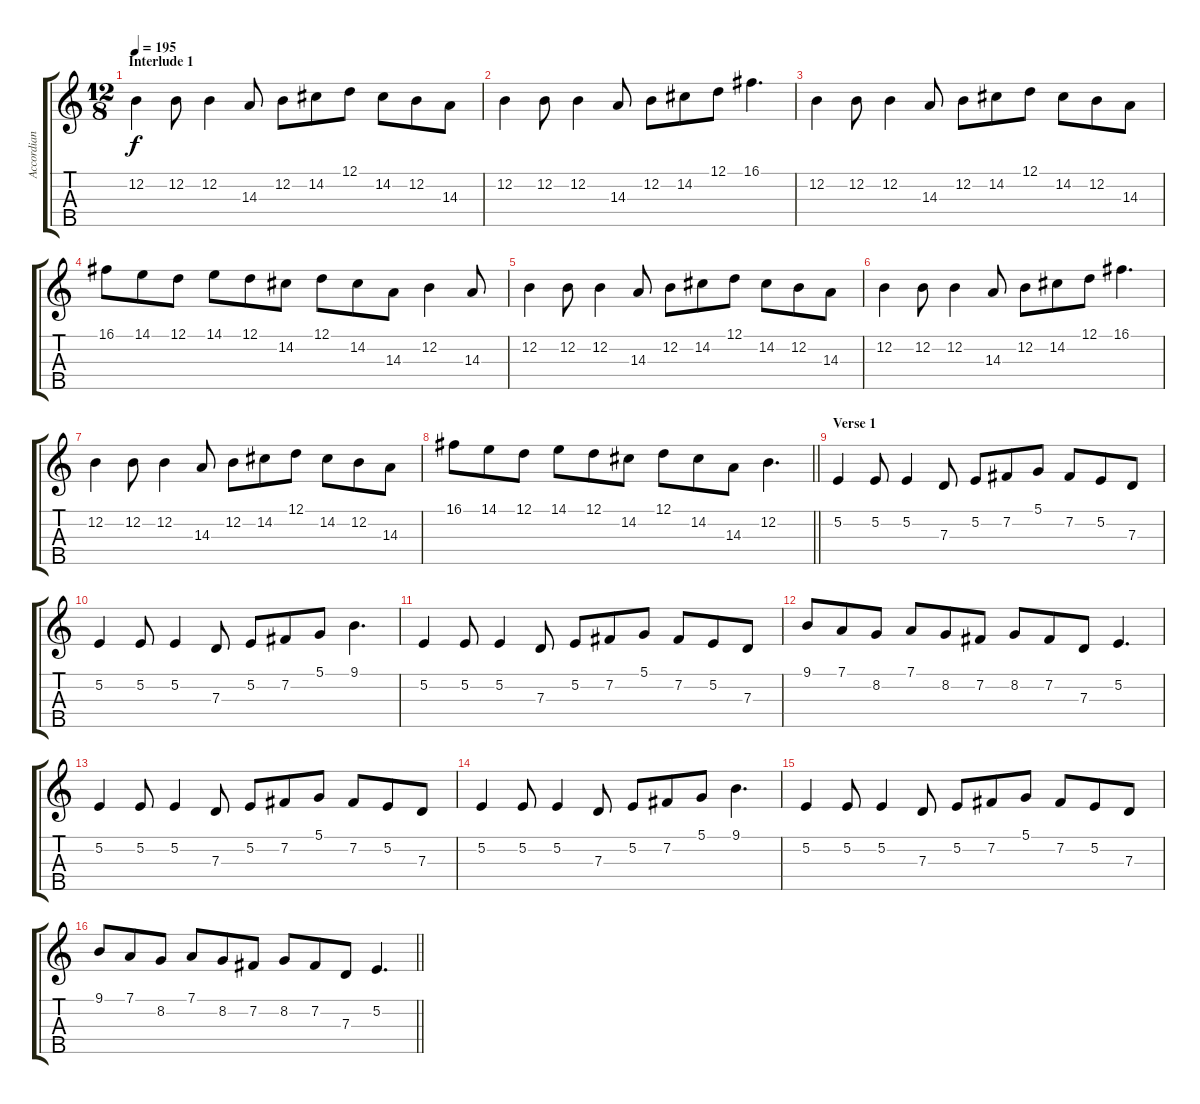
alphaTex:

\track ("Accordian" "Accordian") {instrument accordion}
\staff {score tabs}
\tuning (D4 B3 G3 C3 G4) {hide}
\ts (12 8)
\section ("" "Interlude 1")
\tempo 195
\clef g2
\ks c
12.2.4{dy f} 12.2.8 12.2.4 14.3.8 12.2.8 14.2.8 12.1.8 14.2.8 12.2.8 14.3.8 |
12.2.4 12.2.8 12.2.4 14.3.8 12.2.8 14.2.8 12.1.8 16.1.4{d} |
12.2.4 12.2.8 12.2.4 14.3.8 12.2.8 14.2.8 12.1.8 14.2.8 12.2.8 14.3.8 |
16.1.8 14.1.8 12.1.8 14.1.8 12.1.8 14.2.8 12.1.8 14.2.8 14.3.8 12.2.4 14.3.8 |
12.2.4 12.2.8 12.2.4 14.3.8 12.2.8 14.2.8 12.1.8 14.2.8 12.2.8 14.3.8 |
12.2.4 12.2.8 12.2.4 14.3.8 12.2.8 14.2.8 12.1.8 16.1.4{d} |
12.2.4 12.2.8 12.2.4 14.3.8 12.2.8 14.2.8 12.1.8 14.2.8 12.2.8 14.3.8 |
\barLineRight lightlight
16.1.8 14.1.8 12.1.8 14.1.8 12.1.8 14.2.8 12.1.8 14.2.8 14.3.8 12.2.4{d} |
\section ("" "Verse 1")
5.2.4 5.2.8 5.2.4 7.3.8 5.2.8 7.2.8 5.1.8 7.2.8 5.2.8 7.3.8 |
5.2.4 5.2.8 5.2.4 7.3.8 5.2.8 7.2.8 5.1.8 9.1.4{d} |
5.2.4 5.2.8 5.2.4 7.3.8 5.2.8 7.2.8 5.1.8 7.2.8 5.2.8 7.3.8 |
9.1.8 7.1.8 8.2.8 7.1.8 8.2.8 7.2.8 8.2.8 7.2.8 7.3.8 5.2.4{d} |
5.2.4 5.2.8 5.2.4 7.3.8 5.2.8 7.2.8 5.1.8 7.2.8 5.2.8 7.3.8 |
5.2.4 5.2.8 5.2.4 7.3.8 5.2.8 7.2.8 5.1.8 9.1.4{d} |
5.2.4 5.2.8 5.2.4 7.3.8 5.2.8 7.2.8 5.1.8 7.2.8 5.2.8 7.3.8 |
\barLineRight lightlight
9.1.8 7.1.8 8.2.8 7.1.8 8.2.8 7.2.8 8.2.8 7.2.8 7.3.8 5.2.4{d}
